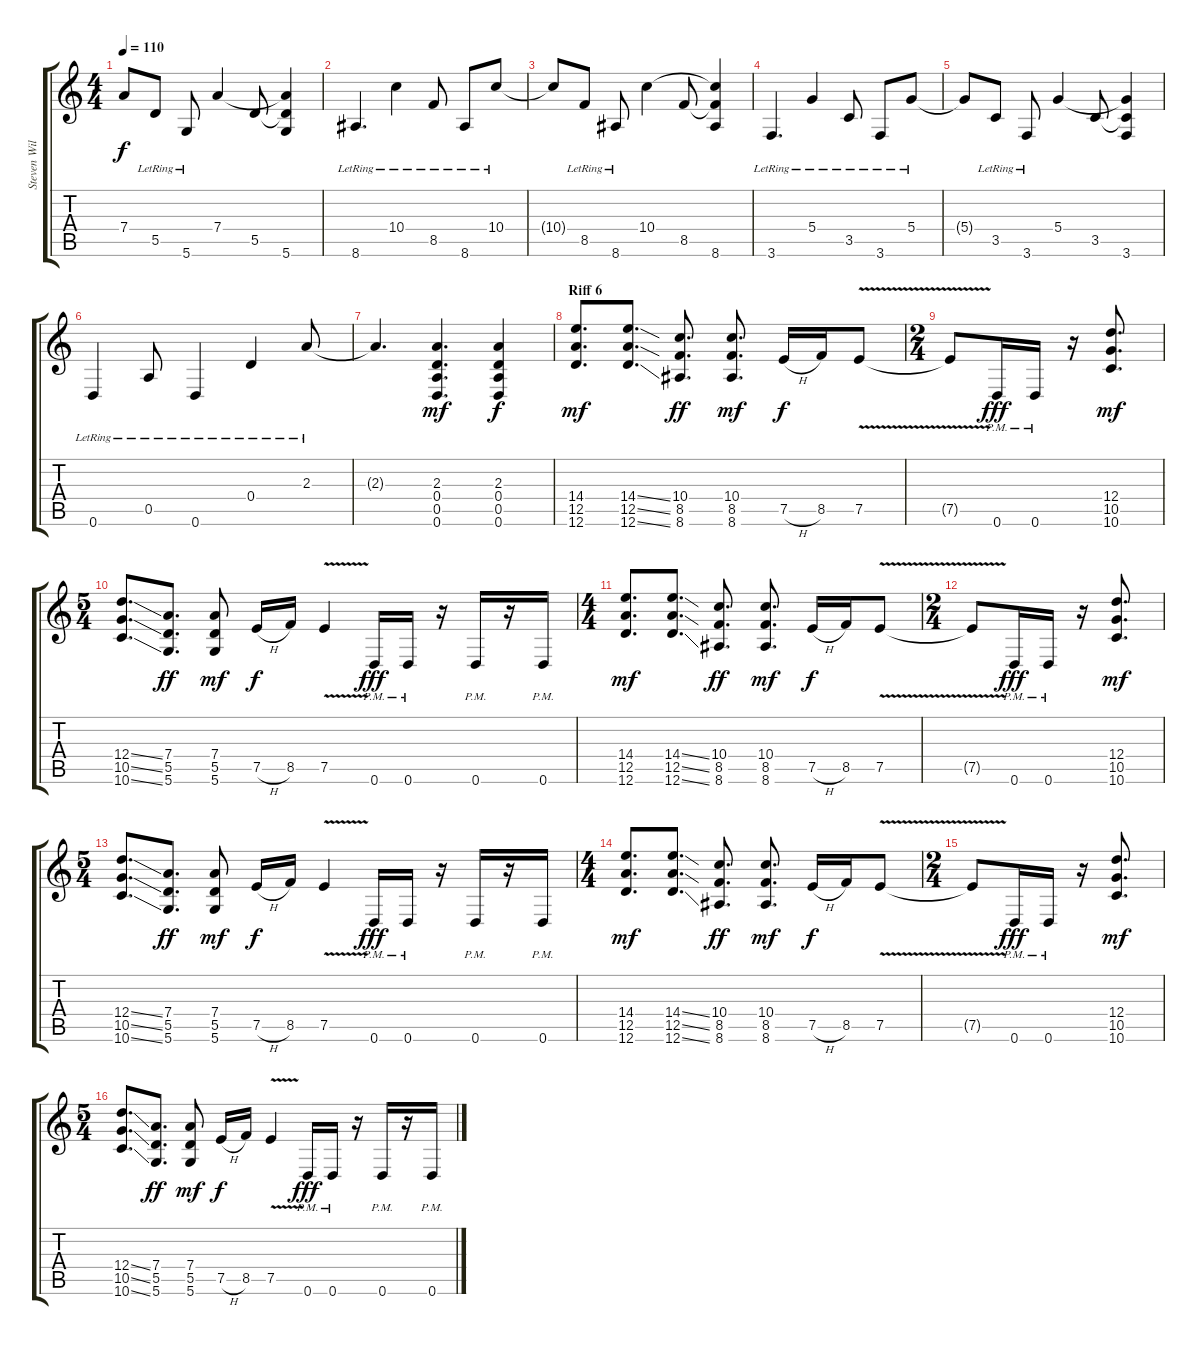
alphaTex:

\track ("Steven Wilson - Guitar 1" "Steven Wil") {instrument electricguitarjazz}
\staff {score tabs}
\tuning (E4 B3 G3 D3 A2 D2) {hide}
\ts (4 4)
\tempo 110
\clef g2
\ks c
7.4{t}.8{dy f} 5.5{lr}.8 5.6{lr}.8 7.4.4 5.5.8 (7.4{t} 5.5{t} 5.6).4 |
8.6{lr}.4{d} 10.4{lr}.4 8.5{lr}.8 8.6{lr}.8 10.4{lr}.8 |
10.4{t}.8 8.5{lr}.8 8.6{lr}.8 10.4.4 8.5.8 (10.4{t} 8.5{t} 8.6).4 |
3.6{lr}.4{d} 5.4{lr}.4 3.5{lr}.8 3.6{lr}.8 5.4{lr}.8 |
5.4{t}.8 3.5{lr}.8 3.6{lr}.8 5.4.4 3.5.8 (5.4{t} 3.5{t} 3.6).4 |
0.6{lr}.4 0.5{lr}.8 0.6{lr}.4 0.4{lr}.4 2.3{lr}.8 |
2.3{t}.4{d} (2.3 0.4 0.5 0.6).4{d dy mf} (2.3 0.4 0.5 0.6).4{dy f} |
\section ("" "Riff 6")
(14.4 12.5 12.6).8{d dy mf} (14.4{ss} 12.5{ss} 12.6{ss}).8{d} (10.4 8.5 8.6).8{d dy ff} (10.4 8.5 8.6).8{d dy mf} 7.5{h}.16{dy f} 8.5.16 7.5{v}.8 |
\ts (2 4)
7.5{t}.8 0.6{pm}.16{dy fff} 0.6{pm}.16 r.16 (12.4 10.5 10.6).8{d dy mf} |
\ts (5 4)
(12.4{ss} 10.5{ss} 10.6{ss}).8{d} (7.4 5.5 5.6).8{d dy ff} (7.4 5.5 5.6).8{dy mf} 7.5{h}.16{dy f} 8.5.16 7.5{v}.4 0.6{pm}.16{dy fff} 0.6{pm}.16 r.16 0.6{pm}.16 r.16 0.6{pm}.16 |
\ts (4 4)
(14.4 12.5 12.6).8{d dy mf} (14.4{ss} 12.5{ss} 12.6{ss}).8{d} (10.4 8.5 8.6).8{d dy ff} (10.4 8.5 8.6).8{d dy mf} 7.5{h}.16{dy f} 8.5.16 7.5{v}.8 |
\ts (2 4)
7.5{t}.8 0.6{pm}.16{dy fff} 0.6{pm}.16 r.16 (12.4 10.5 10.6).8{d dy mf} |
\ts (5 4)
(12.4{ss} 10.5{ss} 10.6{ss}).8{d} (7.4 5.5 5.6).8{d dy ff} (7.4 5.5 5.6).8{dy mf} 7.5{h}.16{dy f} 8.5.16 7.5{v}.4 0.6{pm}.16{dy fff} 0.6{pm}.16 r.16 0.6{pm}.16 r.16 0.6{pm}.16 |
\ts (4 4)
(14.4 12.5 12.6).8{d dy mf} (14.4{ss} 12.5{ss} 12.6{ss}).8{d} (10.4 8.5 8.6).8{d dy ff} (10.4 8.5 8.6).8{d dy mf} 7.5{h}.16{dy f} 8.5.16 7.5{v}.8 |
\ts (2 4)
7.5{t}.8 0.6{pm}.16{dy fff} 0.6{pm}.16 r.16 (12.4 10.5 10.6).8{d dy mf} |
\ts (5 4)
(12.4{ss} 10.5{ss} 10.6{ss}).8{d} (7.4 5.5 5.6).8{d dy ff} (7.4 5.5 5.6).8{dy mf} 7.5{h}.16{dy f} 8.5.16 7.5{v}.4 0.6{pm}.16{dy fff} 0.6{pm}.16 r.16 0.6{pm}.16 r.16 0.6{pm}.16
